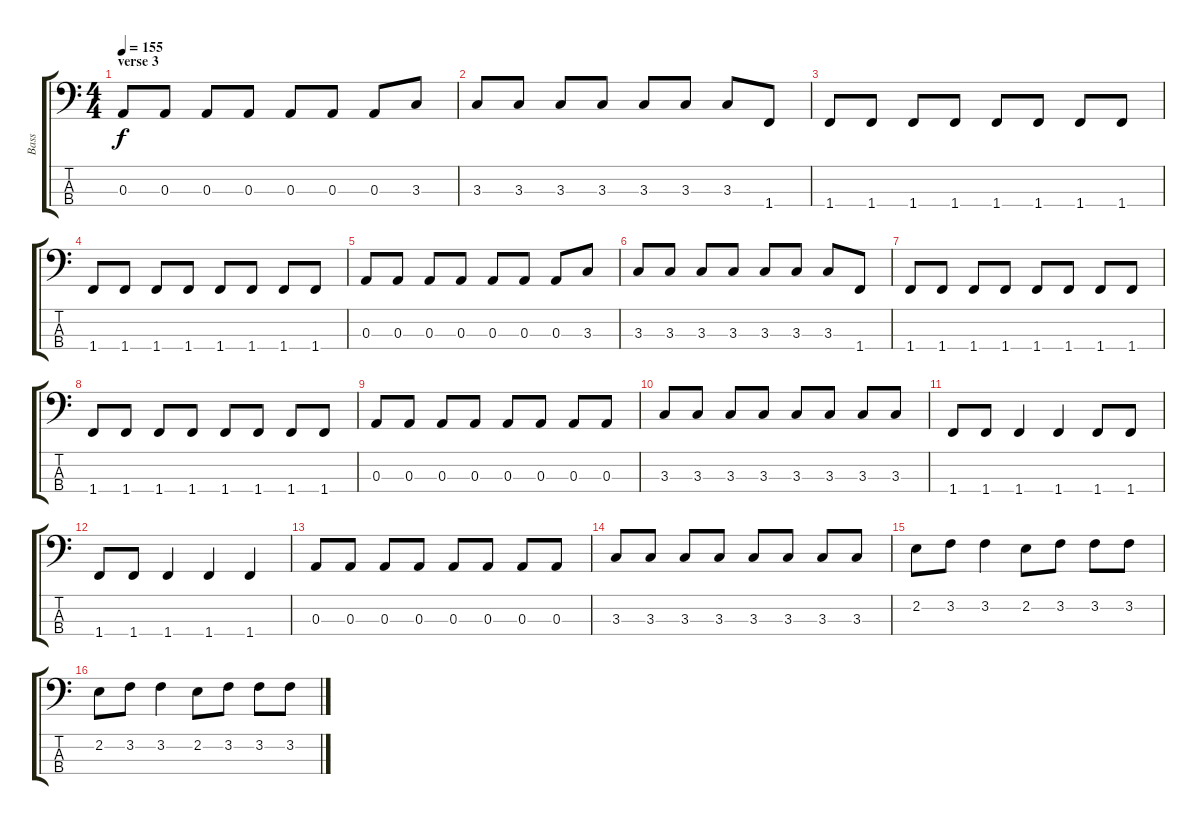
\track ("Bass" "Bass") {instrument electricbasspick}
\staff {score tabs}
\tuning (G2 D2 A1 E1) {hide}
\ts (4 4)
\section ("" "verse 3")
\tempo 155
\clef f4
\ks c
0.3.8{dy f} 0.3.8 0.3.8 0.3.8 0.3.8 0.3.8 0.3.8 3.3.8 |
3.3.8 3.3.8 3.3.8 3.3.8 3.3.8 3.3.8 3.3.8 1.4.8 |
1.4.8 1.4.8 1.4.8 1.4.8 1.4.8 1.4.8 1.4.8 1.4.8 |
1.4.8 1.4.8 1.4.8 1.4.8 1.4.8 1.4.8 1.4.8 1.4.8 |
0.3.8 0.3.8 0.3.8 0.3.8 0.3.8 0.3.8 0.3.8 3.3.8 |
3.3.8 3.3.8 3.3.8 3.3.8 3.3.8 3.3.8 3.3.8 1.4.8 |
1.4.8 1.4.8 1.4.8 1.4.8 1.4.8 1.4.8 1.4.8 1.4.8 |
1.4.8 1.4.8 1.4.8 1.4.8 1.4.8 1.4.8 1.4.8 1.4.8 |
0.3.8 0.3.8 0.3.8 0.3.8 0.3.8 0.3.8 0.3.8 0.3.8 |
3.3.8 3.3.8 3.3.8 3.3.8 3.3.8 3.3.8 3.3.8 3.3.8 |
1.4.8 1.4.8 1.4.4 1.4.4 1.4.8 1.4.8 |
1.4.8 1.4.8 1.4.4 1.4.4 1.4.4 |
0.3.8 0.3.8 0.3.8 0.3.8 0.3.8 0.3.8 0.3.8 0.3.8 |
3.3.8 3.3.8 3.3.8 3.3.8 3.3.8 3.3.8 3.3.8 3.3.8 |
2.2.8 3.2.8 3.2.4 2.2.8 3.2.8 3.2.8 3.2.8 |
2.2.8 3.2.8 3.2.4 2.2.8 3.2.8 3.2.8 3.2.8
